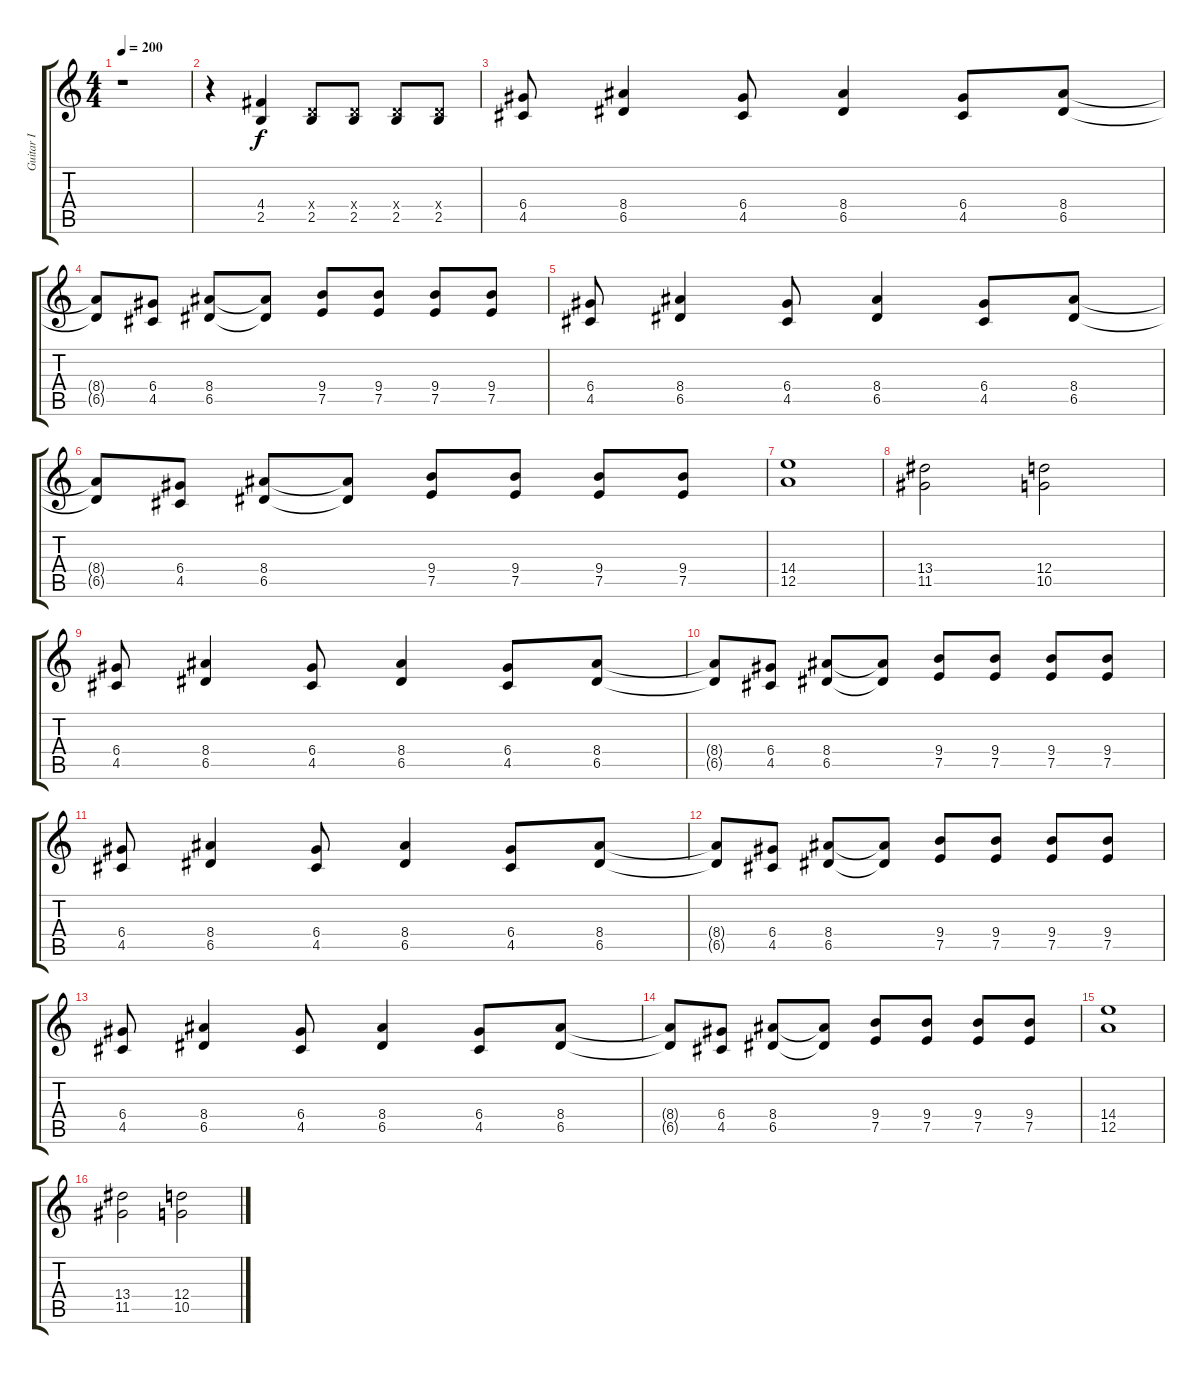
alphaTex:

\track ("Guitar I" "Guitar I") {instrument overdrivenguitar}
\staff {score tabs}
\tuning (E4 B3 G3 D3 A2 E2) {hide}
\ts (4 4)
\tempo 200
\clef g2
\ks c
r.1{dy f} |
r.4 (4.4 2.5).4 (0.4{x} 2.5).8 (0.4{x} 2.5).8 (0.4{x} 2.5).8 (0.4{x} 2.5).8 |
(6.4 4.5).8 (8.4 6.5).4 (6.4 4.5).8 (8.4 6.5).4 (6.4 4.5).8 (8.4 6.5).8 |
(8.4{t} 6.5{t}).8 (6.4 4.5).8 (8.4 6.5).8 (8.4{t} 6.5{t}).8 (9.4 7.5).8 (9.4 7.5).8 (9.4 7.5).8 (9.4 7.5).8 |
(6.4 4.5).8 (8.4 6.5).4 (6.4 4.5).8 (8.4 6.5).4 (6.4 4.5).8 (8.4 6.5).8 |
(8.4{t} 6.5{t}).8 (6.4 4.5).8 (8.4 6.5).8 (8.4{t} 6.5{t}).8 (9.4 7.5).8 (9.4 7.5).8 (9.4 7.5).8 (9.4 7.5).8 |
(14.4 12.5).1 |
(13.4 11.5).2 (12.4 10.5).2 |
(6.4 4.5).8 (8.4 6.5).4 (6.4 4.5).8 (8.4 6.5).4 (6.4 4.5).8 (8.4 6.5).8 |
(8.4{t} 6.5{t}).8 (6.4 4.5).8 (8.4 6.5).8 (8.4{t} 6.5{t}).8 (9.4 7.5).8 (9.4 7.5).8 (9.4 7.5).8 (9.4 7.5).8 |
(6.4 4.5).8 (8.4 6.5).4 (6.4 4.5).8 (8.4 6.5).4 (6.4 4.5).8 (8.4 6.5).8 |
(8.4{t} 6.5{t}).8 (6.4 4.5).8 (8.4 6.5).8 (8.4{t} 6.5{t}).8 (9.4 7.5).8 (9.4 7.5).8 (9.4 7.5).8 (9.4 7.5).8 |
(6.4 4.5).8 (8.4 6.5).4 (6.4 4.5).8 (8.4 6.5).4 (6.4 4.5).8 (8.4 6.5).8 |
(8.4{t} 6.5{t}).8 (6.4 4.5).8 (8.4 6.5).8 (8.4{t} 6.5{t}).8 (9.4 7.5).8 (9.4 7.5).8 (9.4 7.5).8 (9.4 7.5).8 |
(14.4 12.5).1 |
(13.4 11.5).2 (12.4 10.5).2
